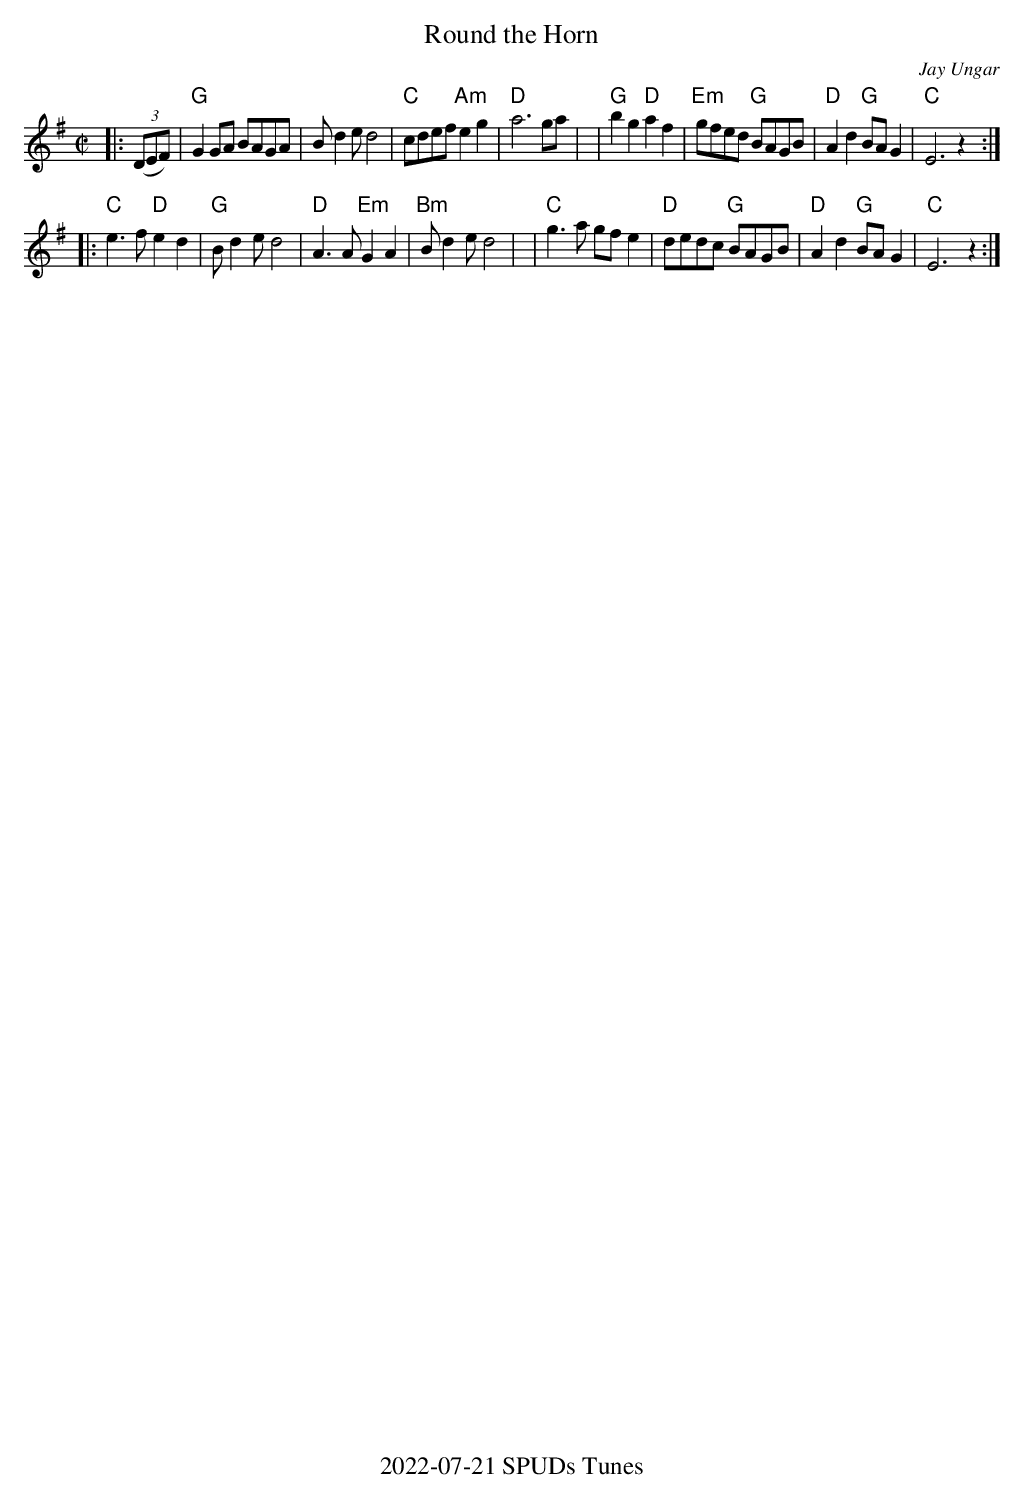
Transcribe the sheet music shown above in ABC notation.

X:1
T: Round the Horn
C: Jay Ungar
M: C|
L: 1/8
K: G
|:((3DEF)| "G"G2GA BAGA | Bd2e d4| "C"cdef "Am"e2g2 | "D"a6 ga|\
| "G"b2g2 "D"a2f2 | "Em"gfed "G"BAGB | "D"A2d2 "G"BAG2 | "C"E6 z2 :|
|: "C"e3f "D"e2d2 | "G"Bd2e d4 | "D"A3A "Em"G2A2 | "Bm"B d2ed4|\
| "C"g3a gfe2 | "D"dedc "G"BAGB | "D"A2d2 "G"BAG2 | "C"E6 z2 :|
